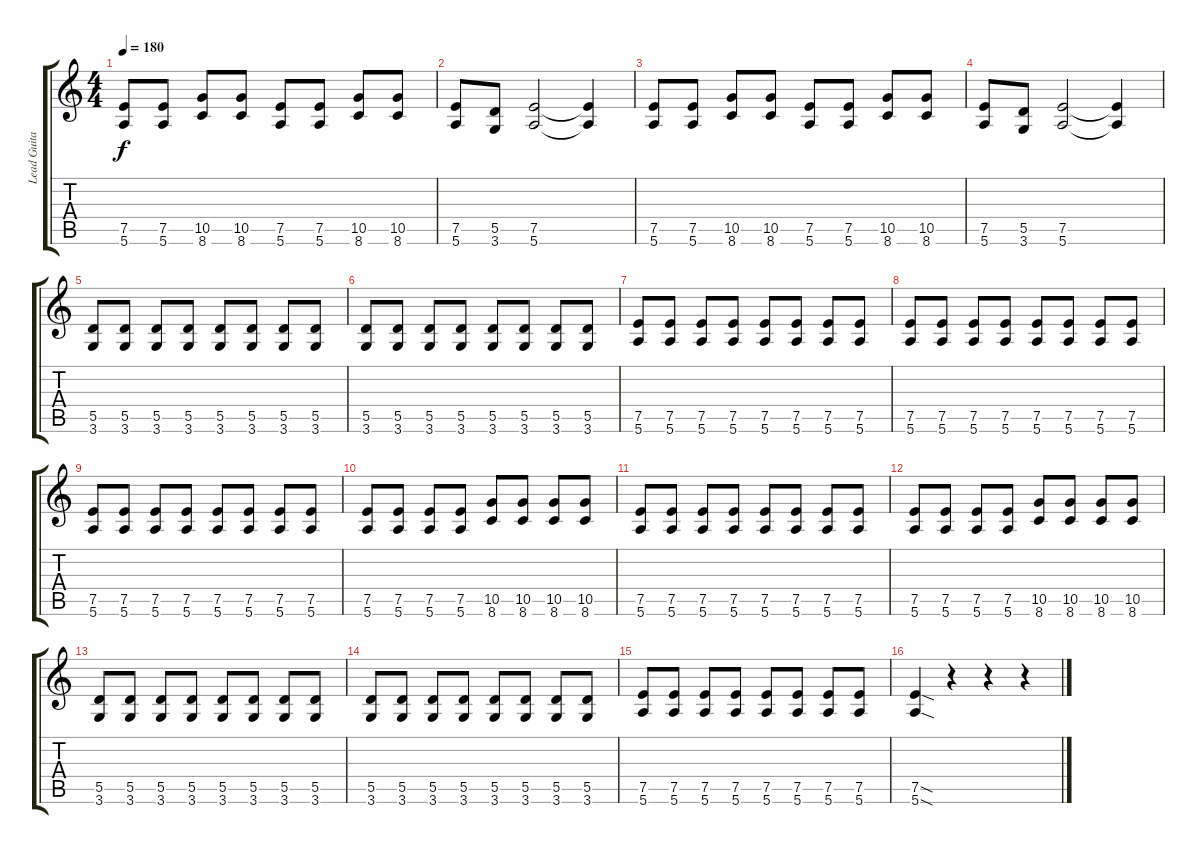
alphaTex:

\track ("Lead Guitar" "Lead Guita") {instrument distortionguitar}
\staff {score tabs}
\tuning (E4 B3 G3 D3 A2 E2) {hide}
\ts (4 4)
\tempo 180
\clef g2
\ks c
(7.5 5.6).8{dy f} (7.5 5.6).8 (10.5 8.6).8 (10.5 8.6).8 (7.5 5.6).8 (7.5 5.6).8 (10.5 8.6).8 (10.5 8.6).8 |
(7.5 5.6).8 (5.5 3.6).8 (7.5 5.6).2 (7.5{t} 5.6{t}).4 |
(7.5 5.6).8 (7.5 5.6).8 (10.5 8.6).8 (10.5 8.6).8 (7.5 5.6).8 (7.5 5.6).8 (10.5 8.6).8 (10.5 8.6).8 |
(7.5 5.6).8 (5.5 3.6).8 (7.5 5.6).2 (7.5{t} 5.6{t}).4 |
(5.5 3.6).8 (5.5 3.6).8 (5.5 3.6).8 (5.5 3.6).8 (5.5 3.6).8 (5.5 3.6).8 (5.5 3.6).8 (5.5 3.6).8 |
(5.5 3.6).8 (5.5 3.6).8 (5.5 3.6).8 (5.5 3.6).8 (5.5 3.6).8 (5.5 3.6).8 (5.5 3.6).8 (5.5 3.6).8 |
(7.5 5.6).8 (7.5 5.6).8 (7.5 5.6).8 (7.5 5.6).8 (7.5 5.6).8 (7.5 5.6).8 (7.5 5.6).8 (7.5 5.6).8 |
(7.5 5.6).8 (7.5 5.6).8 (7.5 5.6).8 (7.5 5.6).8 (7.5 5.6).8 (7.5 5.6).8 (7.5 5.6).8 (7.5 5.6).8 |
(7.5 5.6).8 (7.5 5.6).8 (7.5 5.6).8 (7.5 5.6).8 (7.5 5.6).8 (7.5 5.6).8 (7.5 5.6).8 (7.5 5.6).8 |
(7.5 5.6).8 (7.5 5.6).8 (7.5 5.6).8 (7.5 5.6).8 (10.5 8.6).8 (10.5 8.6).8 (10.5 8.6).8 (10.5 8.6).8 |
(7.5 5.6).8 (7.5 5.6).8 (7.5 5.6).8 (7.5 5.6).8 (7.5 5.6).8 (7.5 5.6).8 (7.5 5.6).8 (7.5 5.6).8 |
(7.5 5.6).8 (7.5 5.6).8 (7.5 5.6).8 (7.5 5.6).8 (10.5 8.6).8 (10.5 8.6).8 (10.5 8.6).8 (10.5 8.6).8 |
(5.5 3.6).8 (5.5 3.6).8 (5.5 3.6).8 (5.5 3.6).8 (5.5 3.6).8 (5.5 3.6).8 (5.5 3.6).8 (5.5 3.6).8 |
(5.5 3.6).8 (5.5 3.6).8 (5.5 3.6).8 (5.5 3.6).8 (5.5 3.6).8 (5.5 3.6).8 (5.5 3.6).8 (5.5 3.6).8 |
(7.5 5.6).8 (7.5 5.6).8 (7.5 5.6).8 (7.5 5.6).8 (7.5 5.6).8 (7.5 5.6).8 (7.5 5.6).8 (7.5 5.6).8 |
(7.5{sod} 5.6{sod}).4 r.4 r.4 r.4
